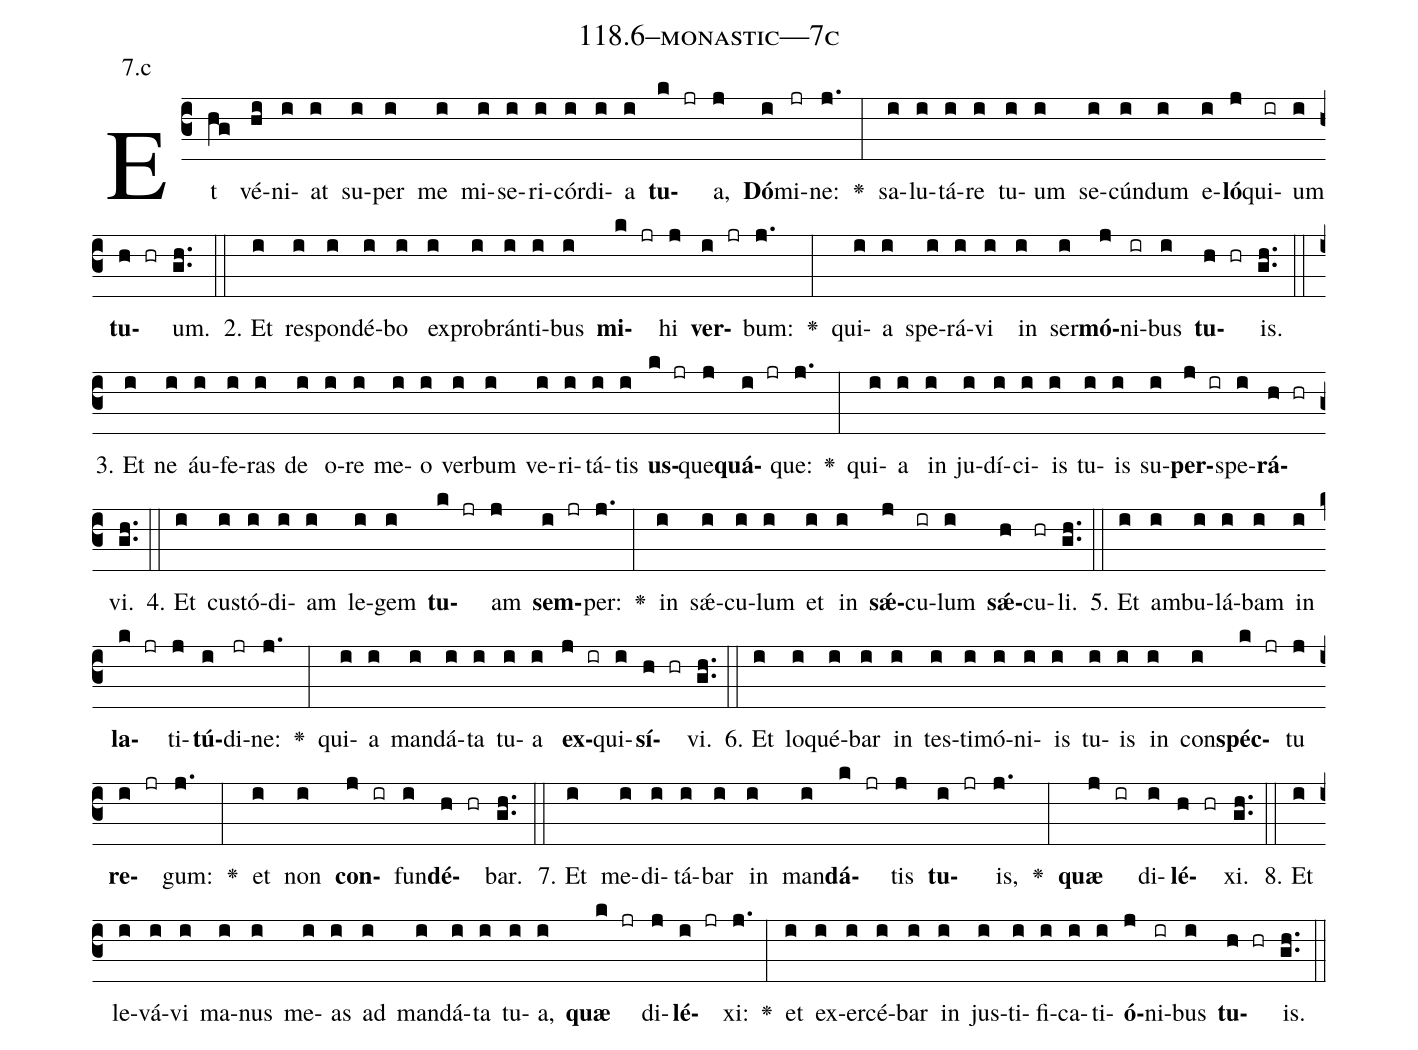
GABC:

name: 118.6--monastic---7c;
annotation: 7.c;
%%
(c3)Et(hg) vé(hi)ni(i)at(i) su(i)per(i) me(i) mi(i)se(i)ri(i)cór(i)di(i)a(i) <b>tu</b>(k jr)a,(j) <b>Dó</b>(i)mi(jr)ne:(j.) <v>\greheightstar</v>(:) sa(i)lu(i)tá(i)re(i) tu(i)um(i) se(i)cún(i)dum(i) e(i)<b>ló</b>(j)qui(ir)um(i) <b>tu</b>(h hr)um.(gh..) (::)
2. Et(i) re(i)spon(i)dé(i)bo(i) ex(i)pro(i)brán(i)ti(i)bus(i) <b>mi</b>(k jr)hi(j) <b>ver</b>(i jr)bum:(j.) <v>\greheightstar</v>(:) qui(i)a(i) spe(i)rá(i)vi(i) in(i) ser(i)<b>mó</b>(j)ni(ir)bus(i) <b>tu</b>(h hr)is.(gh..) (::)
3. Et(i) ne(i) áu(i)fe(i)ras(i) de(i) o(i)re(i) me(i)o(i) ver(i)bum(i) ve(i)ri(i)tá(i)tis(i) <b>us</b>(k jr)que(j)<b>quá</b>(i jr)que:(j.) <v>\greheightstar</v>(:) qui(i)a(i) in(i) ju(i)dí(i)ci(i)is(i) tu(i)is(i) su(i)<b>per</b>(j ir)spe(i)<b>rá</b>(h hr)vi.(gh..) (::)
4. Et(i) cus(i)tó(i)di(i)am(i) le(i)gem(i) <b>tu</b>(k jr)am(j) <b>sem</b>(i jr)per:(j.) <v>\greheightstar</v>(:) in(i) sǽ(i)cu(i)lum(i) et(i) in(i) <b>sǽ</b>(j)cu(ir)lum(i) <b>sǽ</b>(h)cu(hr)li.(gh..) (::)
5. Et(i) am(i)bu(i)lá(i)bam(i) in(i) <b>la</b>(k jr)ti(j)<b>tú</b>(i)di(jr)ne:(j.) <v>\greheightstar</v>(:) qui(i)a(i) man(i)dá(i)ta(i) tu(i)a(i) <b>ex</b>(j ir)qui(i)<b>sí</b>(h hr)vi.(gh..) (::)
6. Et(i) lo(i)qué(i)bar(i) in(i) tes(i)ti(i)mó(i)ni(i)is(i) tu(i)is(i) in(i) con(i)<b>spéc</b>(k jr)tu(j) <b>re</b>(i jr)gum:(j.) <v>\greheightstar</v>(:) et(i) non(i) <b>con</b>(j ir)fun(i)<b>dé</b>(h hr)bar.(gh..) (::)
7. Et(i) me(i)di(i)tá(i)bar(i) in(i) man(i)<b>dá</b>(k jr)tis(j) <b>tu</b>(i jr)is,(j.) <v>\greheightstar</v>(:) <b>quæ</b>(j ir) di(i)<b>lé</b>(h hr)xi.(gh..) (::)
8. Et(i) le(i)vá(i)vi(i) ma(i)nus(i) me(i)as(i) ad(i) man(i)dá(i)ta(i) tu(i)a,(i) <b>quæ</b>(k jr) di(j)<b>lé</b>(i jr)xi:(j.) <v>\greheightstar</v>(:) et(i) ex(i)er(i)cé(i)bar(i) in(i) jus(i)ti(i)fi(i)ca(i)ti(i)<b>ó</b>(j)ni(ir)bus(i) <b>tu</b>(h hr)is.(gh..) (::)
